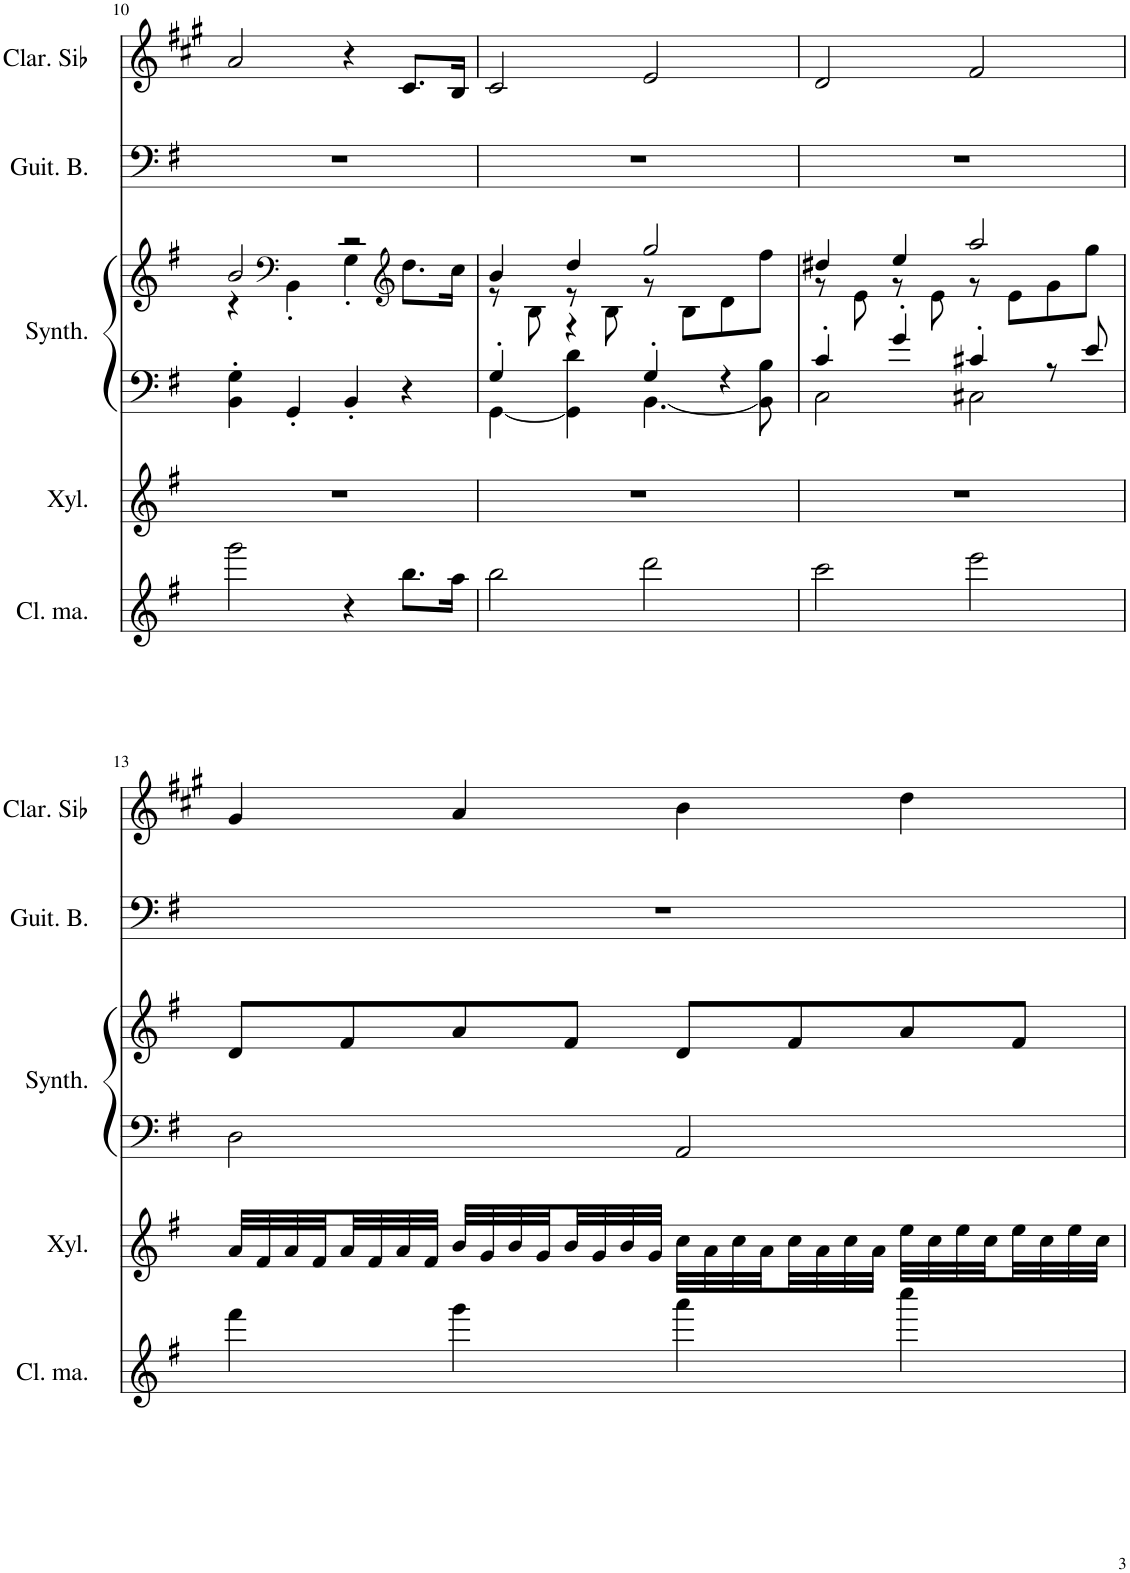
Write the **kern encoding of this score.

**kern	**kern	**kern	**kern	**kern	**kern
*part5	*part4	*part3	*part3	*part2	*part1
*staff6	*staff5	*staff4	*staff3	*staff2	*staff1
*I"Cloches à mains, Tinkle Bell	*I"Xylophone, Xylophone	*I"Synthétiseur de dents de scie, Lead 2 (sawtooth)	*	*I"Guitare Basse, Slap Bass 2	*I"Clarinette en Sib
*I'Cl. ma.	*I'Xyl.	*I'Synth.	*	*I'Guit. B.	*I'Clar. Sib
!!LO:PB:g=z
*clefG2	*clefG2	*clefF4	*clefG2	*clefF4	*clefG2
*	*Trd-7c-12	*	*	*Trd7c12	*Trd1c2
*k[f#]	*k[f#]	*k[f#]	*k[f#]	*k[f#]	*k[f#c#g#]
*M4/4	*M4/4	*M4/4	*M4/4	*M4/4	*M4/4
=10	=10	=10	=10	=10	=10
*	*	*	*^	*	*
2ggg\	1r	4BB\' 4G\'	2b/	4r	1r	2a/
*	*	*	*clefF4	*	*	*
.	.	4GG'/	.	4BB'\	.	.
4r	.	4BB'/	2r	4G'\	.	4r
*	*	*	*clefG2	*	*	*
8.bb\L	.	4r	.	8.dd\L	.	8.c#/L
16aa\Jk	.	.	.	16cc\Jk	.	16B/Jk
=11	=11	=11	=11	=11	=11	=11
*	*	*^	*	*	*	*
2bb\	1r	4G'/	[4GG\	4b/	8r	1r	2c#/
.	.	.	.	.	8B\	.	.
.	.	4r	4GG\] 4d\	4dd/	8r	.	.
.	.	.	.	.	8B\	.	.
2ddd\	.	4G'/	[4.BB\	2gg/	8r	.	2e/
.	.	.	.	.	8B\L	.	.
.	.	4r	.	.	8d\	.	.
.	.	.	8BB\] 8B\	.	8ff#\J	.	.
=12	=12	=12	=12	=12	=12	=12	=12
2ccc\	1r	4c'/	2C\	4dd#X/	8r	1r	2d/
.	.	.	.	.	8e\	.	.
.	.	4g'/	.	4ee/	8r	.	.
.	.	.	.	.	8e\	.	.
2eee\	.	4c#X'/	2C#X\	2aa/	8r	.	2f#/
.	.	.	.	.	8e\L	.	.
.	.	8r	.	.	8g\	.	.
.	.	8e/	.	.	8gg\J	.	.
*	*	*v	*v	*	*	*	*
*	*	*	*v	*v	*	*
!!LO:LB:g=z
=13	=13	=13	=13	=13	=13
4fff#\	32a/LLL	2D\	8d/L	1r	4g#/
.	32f#/	.	.	.	.
.	32a/	.	.	.	.
.	32f#/	.	.	.	.
.	32a/	.	8f#/	.	.
.	32f#/	.	.	.	.
.	32a/	.	.	.	.
.	32f#/JJJ	.	.	.	.
4ggg\	32b/LLL	.	8a/	.	4a/
.	32g/	.	.	.	.
.	32b/	.	.	.	.
.	32g/	.	.	.	.
.	32b/	.	8f#/J	.	.
.	32g/	.	.	.	.
.	32b/	.	.	.	.
.	32g/JJJ	.	.	.	.
4aaa\	32cc\LLL	2AA/	8d/L	.	4b\
.	32a\	.	.	.	.
.	32cc\	.	.	.	.
.	32a\	.	.	.	.
.	32cc\	.	8f#/	.	.
.	32a\	.	.	.	.
.	32cc\	.	.	.	.
.	32a\JJJ	.	.	.	.
4cccc\	32ee\LLL	.	8a/	.	4dd\
.	32cc\	.	.	.	.
.	32ee\	.	.	.	.
.	32cc\	.	.	.	.
.	32ee\	.	8f#/J	.	.
.	32cc\	.	.	.	.
.	32ee\	.	.	.	.
.	32cc\JJJ	.	.	.	.
=	=	=	=	=	=
*-	*-	*-	*-	*-	*-
